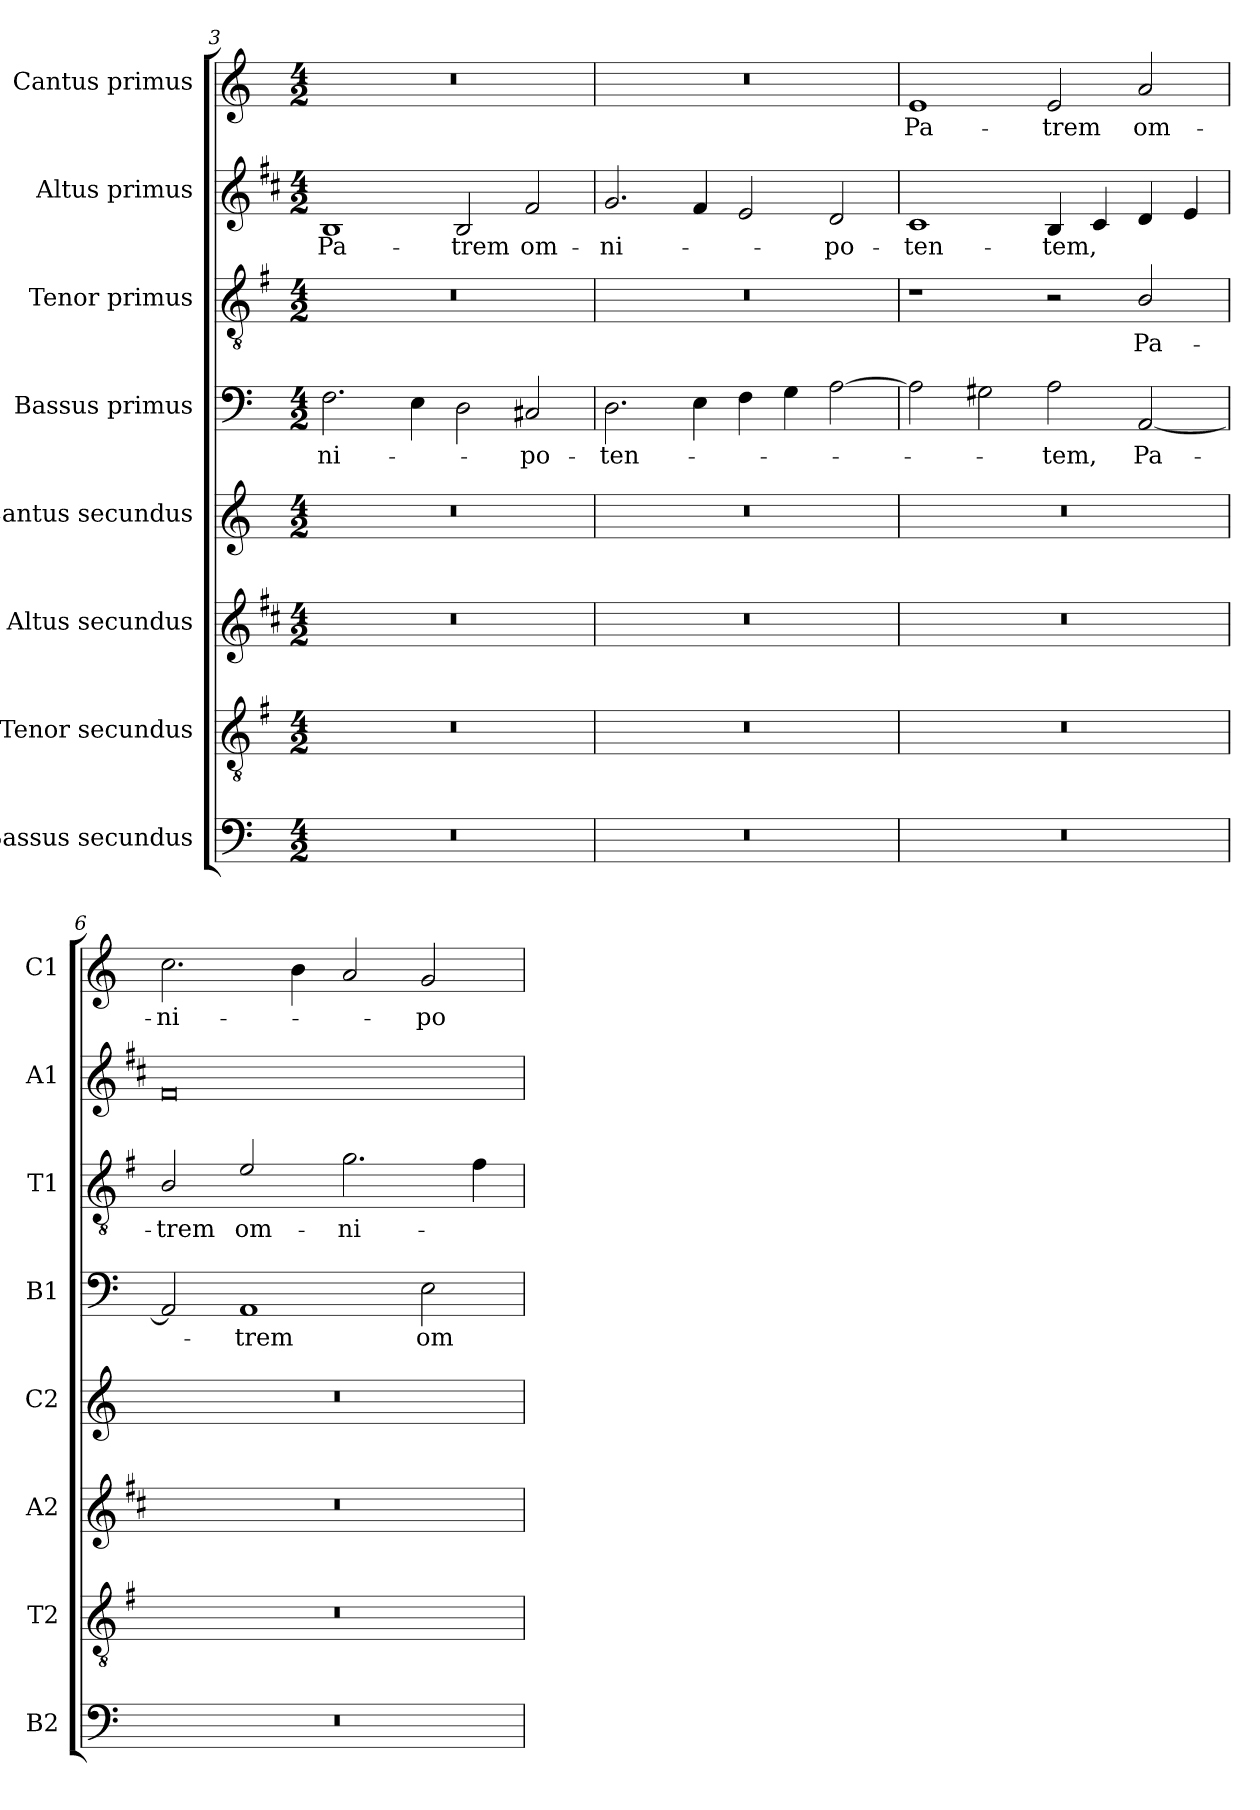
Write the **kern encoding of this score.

**kern	**kern	**kern	**kern	**kern	**text	**kern	**text	**kern	**text	**kern	**text
*part8	*part7	*part6	*part5	*part4	*part4	*part3	*part3	*part2	*part2	*part1	*part1
*staff8	*staff7	*staff6	*staff5	*staff4	*staff4	*staff3	*staff3	*staff2	*staff2	*staff1	*staff1
*I"Bassus secundus	*I"Tenor secundus	*I"Altus secundus	*I"Cantus secundus	*I"Bassus primus	*	*I"Tenor primus	*	*I"Altus primus	*	*I"Cantus primus	*
*I'B2	*I'T2	*I'A2	*I'C2	*I'B1	*	*I'T1	*	*I'A1	*	*I'C1	*
*clefF4	*clefGv2	*clefG2	*clefG2	*clefF4	*	*clefGv2	*	*clefG2	*	*clefG2	*
*	*ITrd4c7	*ITrd1c2	*	*	*	*ITrd4c7	*	*ITrd1c2	*	*	*
*k[]	*k[]	*k[]	*k[]	*k[]	*	*k[]	*	*k[]	*	*k[]	*
*C:	*C:	*C:	*C:	*C:	*	*C:	*	*C:	*	*C:	*
*M4/2	*M4/2	*M4/2	*M4/2	*M4/2	*	*M4/2	*	*M4/2	*	*M4/2	*
=3	=3	=3	=3	=3	=3	=3	=3	=3	=3	=3	=3
!	!	!	!	!	!LO:LY:b	!	!	!	!LO:LY:b	!	!
0r	0r	0r	0r	2.F\	-ni-	0r	.	1A	Pa-	0r	.
.	.	.	.	4E\	.	.	.	.	.	.	.
!	!	!	!	!	!	!	!	!	!LO:LY:b	!	!
.	.	.	.	2D\	.	.	.	2A/	-trem	.	.
!	!	!	!	!	!LO:LY:b	!	!	!	!LO:LY:b	!	!
.	.	.	.	2C#X/	-po-	.	.	2e/	om-	.	.
=4	=4	=4	=4	=4	=4	=4	=4	=4	=4	=4	=4
!	!	!	!	!	!LO:LY:b	!	!	!	!LO:LY:b	!	!
0r	0r	0r	0r	2.D\	-ten-	0r	.	2.f/	-ni-	0r	.
.	.	.	.	4E\	.	.	.	4e/	.	.	.
.	.	.	.	4F\	.	.	.	2d/	.	.	.
.	.	.	.	4G\	.	.	.	.	.	.	.
!	!	!	!	!	!	!	!	!	!LO:LY:b	!	!
.	.	.	.	[2A\	.	.	.	2c/	-po-	.	.
!!LO:LB:g=z
=5	=5	=5	=5	=5	=5	=5	=5	=5	=5	=5	=5
!	!	!	!	!	!	!	!	!	!LO:LY:b	!	!LO:LY:b
0r	0r	0r	0r	2A\]	.	1r	.	1B	-ten-	1e	Pa-
.	.	.	.	2G#X\	.	.	.	.	.	.	.
!	!	!	!	!	!LO:LY:b	!	!	!	!LO:LY:b	!	!LO:LY:b
.	.	.	.	2A\	-tem,	2r	.	4A/	-tem,	2e/	-trem
.	.	.	.	.	.	.	.	4B/	.	.	.
!	!	!	!	!	!LO:LY:b	!	!LO:LY:b	!	!	!	!LO:LY:b
.	.	.	.	[2AA/	Pa-	2E/	Pa-	4c/	.	2a/	om-
.	.	.	.	.	.	.	.	4d/	.	.	.
=6	=6	=6	=6	=6	=6	=6	=6	=6	=6	=6	=6
!	!	!	!	!	!	!	!LO:LY:b	!	!	!	!LO:LY:b
0r	0r	0r	0r	2AA/]	.	2E/	-trem	0e	.	2.cc\	-ni-
!	!	!	!	!	!LO:LY:b	!	!LO:LY:b	!	!	!	!
.	.	.	.	1AA	-trem	2A/	om-	.	.	.	.
.	.	.	.	.	.	.	.	.	.	4b\	.
!	!	!	!	!	!	!	!LO:LY:b	!	!	!	!
.	.	.	.	.	.	2.c\	-ni-	.	.	2a/	.
!	!	!	!	!	!LO:LY:b	!	!	!	!	!	!LO:LY:b
.	.	.	.	2E\	om-	.	.	.	.	2g/	-po-
.	.	.	.	.	.	4B\	.	.	.	.	.
=	=	=	=	=	=	=	=	=	=	=	=
*-	*-	*-	*-	*-	*-	*-	*-	*-	*-	*-	*-
